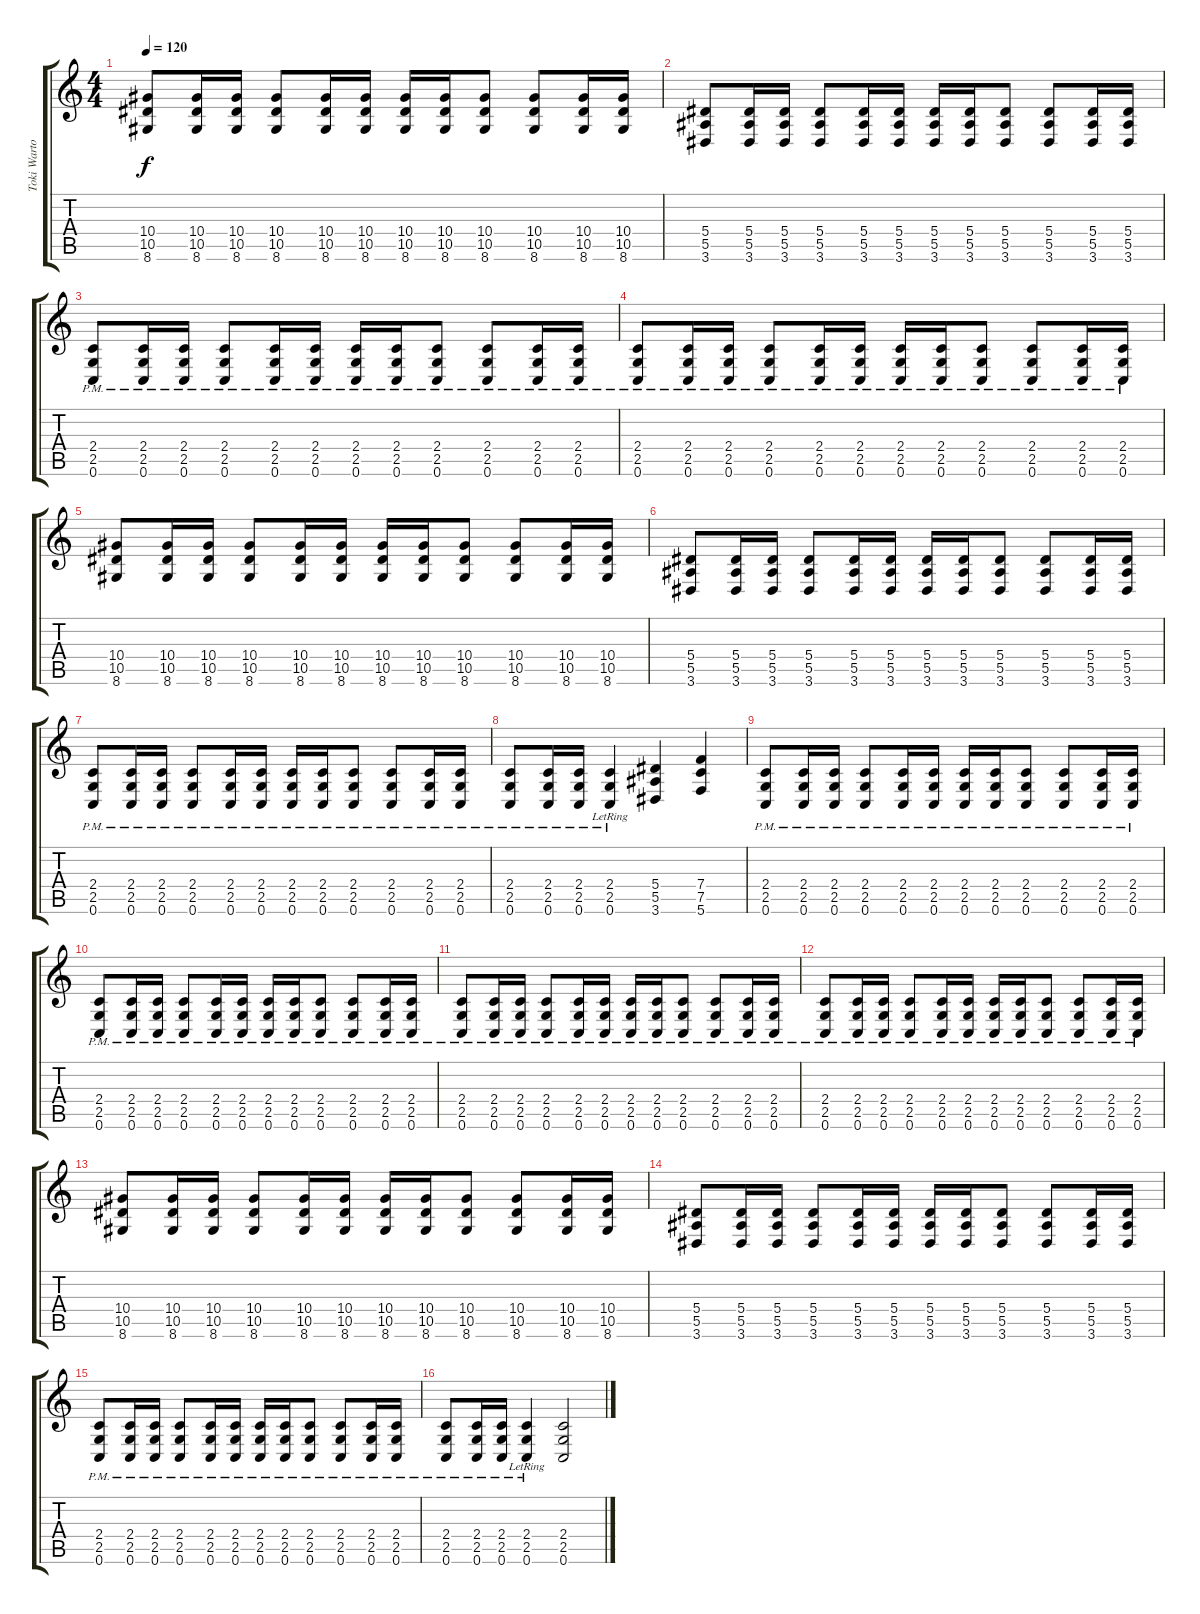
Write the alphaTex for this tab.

\track ("Toki Wartooth" "Toki Warto") {instrument overdrivenguitar}
\staff {score tabs}
\tuning (C4 G3 Eb3 Bb2 F2 C2) {hide}
\ts (4 4)
\tempo 120
\clef g2
\ks c
(10.4 10.5 8.6).8{dy f} (10.4 10.5 8.6).16 (10.4 10.5 8.6).16 (10.4 10.5 8.6).8 (10.4 10.5 8.6).16 (10.4 10.5 8.6).16 (10.4 10.5 8.6).16 (10.4 10.5 8.6).16 (10.4 10.5 8.6).8 (10.4 10.5 8.6).8 (10.4 10.5 8.6).16 (10.4 10.5 8.6).16 |
(5.4 5.5 3.6).8 (5.4 5.5 3.6).16 (5.4 5.5 3.6).16 (5.4 5.5 3.6).8 (5.4 5.5 3.6).16 (5.4 5.5 3.6).16 (5.4 5.5 3.6).16 (5.4 5.5 3.6).16 (5.4 5.5 3.6).8 (5.4 5.5 3.6).8 (5.4 5.5 3.6).16 (5.4 5.5 3.6).16 |
(2.4{pm} 2.5{pm} 0.6{pm}).8 (2.4{pm} 2.5{pm} 0.6{pm}).16 (2.4{pm} 2.5{pm} 0.6{pm}).16 (2.4{pm} 2.5{pm} 0.6{pm}).8 (2.4{pm} 2.5{pm} 0.6{pm}).16 (2.4{pm} 2.5{pm} 0.6{pm}).16 (2.4{pm} 2.5{pm} 0.6{pm}).16 (2.4{pm} 2.5{pm} 0.6{pm}).16 (2.4{pm} 2.5{pm} 0.6{pm}).8 (2.4{pm} 2.5{pm} 0.6{pm}).8 (2.4{pm} 2.5{pm} 0.6{pm}).16 (2.4{pm} 2.5{pm} 0.6{pm}).16 |
(2.4{pm} 2.5{pm} 0.6{pm}).8 (2.4{pm} 2.5{pm} 0.6{pm}).16 (2.4{pm} 2.5{pm} 0.6{pm}).16 (2.4{pm} 2.5{pm} 0.6{pm}).8 (2.4{pm} 2.5{pm} 0.6{pm}).16 (2.4{pm} 2.5{pm} 0.6{pm}).16 (2.4{pm} 2.5{pm} 0.6{pm}).16 (2.4{pm} 2.5{pm} 0.6{pm}).16 (2.4{pm} 2.5{pm} 0.6{pm}).8 (2.4{pm} 2.5{pm} 0.6{pm}).8 (2.4{pm} 2.5{pm} 0.6{pm}).16 (2.4{pm} 2.5{pm} 0.6{pm}).16 |
(10.4 10.5 8.6).8 (10.4 10.5 8.6).16 (10.4 10.5 8.6).16 (10.4 10.5 8.6).8 (10.4 10.5 8.6).16 (10.4 10.5 8.6).16 (10.4 10.5 8.6).16 (10.4 10.5 8.6).16 (10.4 10.5 8.6).8 (10.4 10.5 8.6).8 (10.4 10.5 8.6).16 (10.4 10.5 8.6).16 |
(5.4 5.5 3.6).8 (5.4 5.5 3.6).16 (5.4 5.5 3.6).16 (5.4 5.5 3.6).8 (5.4 5.5 3.6).16 (5.4 5.5 3.6).16 (5.4 5.5 3.6).16 (5.4 5.5 3.6).16 (5.4 5.5 3.6).8 (5.4 5.5 3.6).8 (5.4 5.5 3.6).16 (5.4 5.5 3.6).16 |
(2.4{pm} 2.5{pm} 0.6{pm}).8 (2.4{pm} 2.5{pm} 0.6{pm}).16 (2.4{pm} 2.5{pm} 0.6{pm}).16 (2.4{pm} 2.5{pm} 0.6{pm}).8 (2.4{pm} 2.5{pm} 0.6{pm}).16 (2.4{pm} 2.5{pm} 0.6{pm}).16 (2.4{pm} 2.5{pm} 0.6{pm}).16 (2.4{pm} 2.5{pm} 0.6{pm}).16 (2.4{pm} 2.5{pm} 0.6{pm}).8 (2.4{pm} 2.5{pm} 0.6{pm}).8 (2.4{pm} 2.5{pm} 0.6{pm}).16 (2.4{pm} 2.5{pm} 0.6{pm}).16 |
(2.4{pm} 2.5{pm} 0.6{pm}).8 (2.4{pm} 2.5{pm} 0.6{pm}).16 (2.4{pm} 2.5{pm} 0.6{pm}).16 (2.4{pm lr} 2.5{pm lr} 0.6{pm lr}).4 (5.4 5.5 3.6).4 (7.4 7.5 5.6).4 |
(2.4{pm} 2.5{pm} 0.6{pm}).8 (2.4{pm} 2.5{pm} 0.6{pm}).16 (2.4{pm} 2.5{pm} 0.6{pm}).16 (2.4{pm} 2.5{pm} 0.6{pm}).8 (2.4{pm} 2.5{pm} 0.6{pm}).16 (2.4{pm} 2.5{pm} 0.6{pm}).16 (2.4{pm} 2.5{pm} 0.6{pm}).16 (2.4{pm} 2.5{pm} 0.6{pm}).16 (2.4{pm} 2.5{pm} 0.6{pm}).8 (2.4{pm} 2.5{pm} 0.6{pm}).8 (2.4{pm} 2.5{pm} 0.6{pm}).16 (2.4{pm} 2.5{pm} 0.6{pm}).16 |
(2.4{pm} 2.5{pm} 0.6{pm}).8 (2.4{pm} 2.5{pm} 0.6{pm}).16 (2.4{pm} 2.5{pm} 0.6{pm}).16 (2.4{pm} 2.5{pm} 0.6{pm}).8 (2.4{pm} 2.5{pm} 0.6{pm}).16 (2.4{pm} 2.5{pm} 0.6{pm}).16 (2.4{pm} 2.5{pm} 0.6{pm}).16 (2.4{pm} 2.5{pm} 0.6{pm}).16 (2.4{pm} 2.5{pm} 0.6{pm}).8 (2.4{pm} 2.5{pm} 0.6{pm}).8 (2.4{pm} 2.5{pm} 0.6{pm}).16 (2.4{pm} 2.5{pm} 0.6{pm}).16 |
(2.4{pm} 2.5{pm} 0.6{pm}).8 (2.4{pm} 2.5{pm} 0.6{pm}).16 (2.4{pm} 2.5{pm} 0.6{pm}).16 (2.4{pm} 2.5{pm} 0.6{pm}).8 (2.4{pm} 2.5{pm} 0.6{pm}).16 (2.4{pm} 2.5{pm} 0.6{pm}).16 (2.4{pm} 2.5{pm} 0.6{pm}).16 (2.4{pm} 2.5{pm} 0.6{pm}).16 (2.4{pm} 2.5{pm} 0.6{pm}).8 (2.4{pm} 2.5{pm} 0.6{pm}).8 (2.4{pm} 2.5{pm} 0.6{pm}).16 (2.4{pm} 2.5{pm} 0.6{pm}).16 |
(2.4{pm} 2.5{pm} 0.6{pm}).8 (2.4{pm} 2.5{pm} 0.6{pm}).16 (2.4{pm} 2.5{pm} 0.6{pm}).16 (2.4{pm} 2.5{pm} 0.6{pm}).8 (2.4{pm} 2.5{pm} 0.6{pm}).16 (2.4{pm} 2.5{pm} 0.6{pm}).16 (2.4{pm} 2.5{pm} 0.6{pm}).16 (2.4{pm} 2.5{pm} 0.6{pm}).16 (2.4{pm} 2.5{pm} 0.6{pm}).8 (2.4{pm} 2.5{pm} 0.6{pm}).8 (2.4{pm} 2.5{pm} 0.6{pm}).16 (2.4{pm} 2.5{pm} 0.6{pm}).16 |
(10.4 10.5 8.6).8 (10.4 10.5 8.6).16 (10.4 10.5 8.6).16 (10.4 10.5 8.6).8 (10.4 10.5 8.6).16 (10.4 10.5 8.6).16 (10.4 10.5 8.6).16 (10.4 10.5 8.6).16 (10.4 10.5 8.6).8 (10.4 10.5 8.6).8 (10.4 10.5 8.6).16 (10.4 10.5 8.6).16 |
(5.4 5.5 3.6).8 (5.4 5.5 3.6).16 (5.4 5.5 3.6).16 (5.4 5.5 3.6).8 (5.4 5.5 3.6).16 (5.4 5.5 3.6).16 (5.4 5.5 3.6).16 (5.4 5.5 3.6).16 (5.4 5.5 3.6).8 (5.4 5.5 3.6).8 (5.4 5.5 3.6).16 (5.4 5.5 3.6).16 |
(2.4{pm} 2.5{pm} 0.6{pm}).8 (2.4{pm} 2.5{pm} 0.6{pm}).16 (2.4{pm} 2.5{pm} 0.6{pm}).16 (2.4{pm} 2.5{pm} 0.6{pm}).8 (2.4{pm} 2.5{pm} 0.6{pm}).16 (2.4{pm} 2.5{pm} 0.6{pm}).16 (2.4{pm} 2.5{pm} 0.6{pm}).16 (2.4{pm} 2.5{pm} 0.6{pm}).16 (2.4{pm} 2.5{pm} 0.6{pm}).8 (2.4{pm} 2.5{pm} 0.6{pm}).8 (2.4{pm} 2.5{pm} 0.6{pm}).16 (2.4{pm} 2.5{pm} 0.6{pm}).16 |
(2.4{pm} 2.5{pm} 0.6{pm}).8 (2.4{pm} 2.5{pm} 0.6{pm}).16 (2.4{pm} 2.5{pm} 0.6{pm}).16 (2.4{pm lr} 2.5{pm lr} 0.6{pm lr}).4 (2.4 2.5 0.6).2
